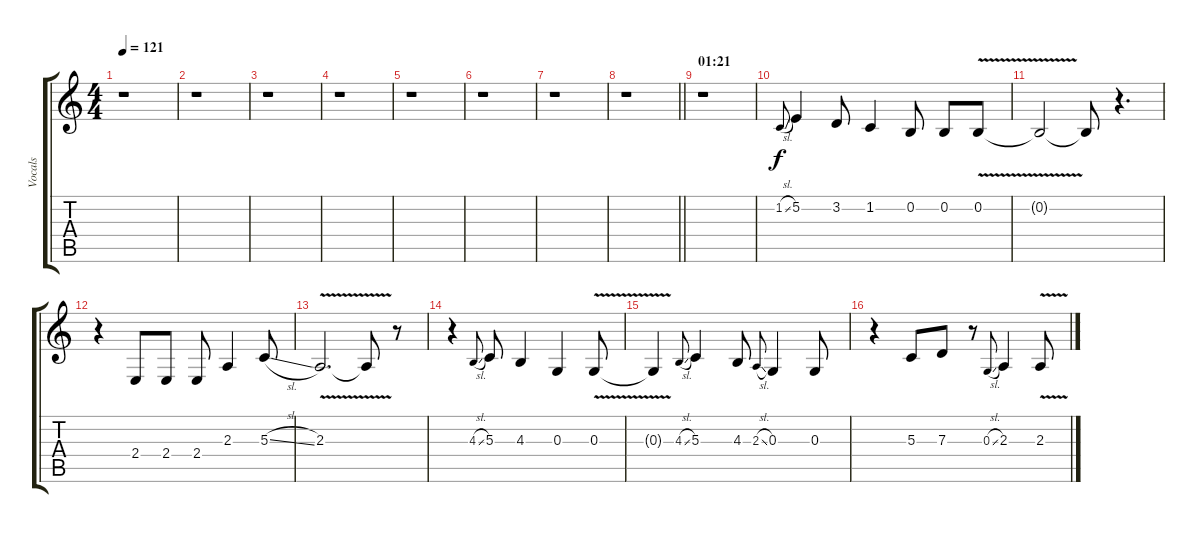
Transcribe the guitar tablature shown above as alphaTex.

\track ("Vocals" "Vocals") {instrument lead2sawtooth}
\staff {score tabs}
\tuning (E4 B3 G3 D3 A2 E2) {hide}
\ts (4 4)
\tempo 121
\clef g2
\ks c
r.1{dy f} |
r.1 |
r.1 |
r.1 |
r.1 |
r.1 |
r.1 |
\barLineRight lightlight
r.1 |
\section ("" "01:21")
r.1 |
1.2{sl}.8{gr onbeat} 5.2.4 3.2.8 1.2.4 0.2.8 0.2.8 0.2{v}.8 |
0.2{t}.2 0.2{t}.8 r.4{d} |
r.4 2.4.8 2.4.8 2.4.8 2.3.4 5.3{sl}.8 |
2.3{v}.2{d} 2.3{t}.8 r.8 |
r.4 4.3{sl}.8{gr onbeat} 5.3.8 4.3.4 0.3.4 0.3{v}.8 |
0.3{t}.4 4.3{sl}.8{gr onbeat} 5.3.4 4.3.8 2.3{sl}.8{gr onbeat} 0.3.4 0.3.8 |
r.4 5.3.8 7.3.8 r.8 0.3{sl}.8{gr onbeat} 2.3.4 2.3{v}.8
